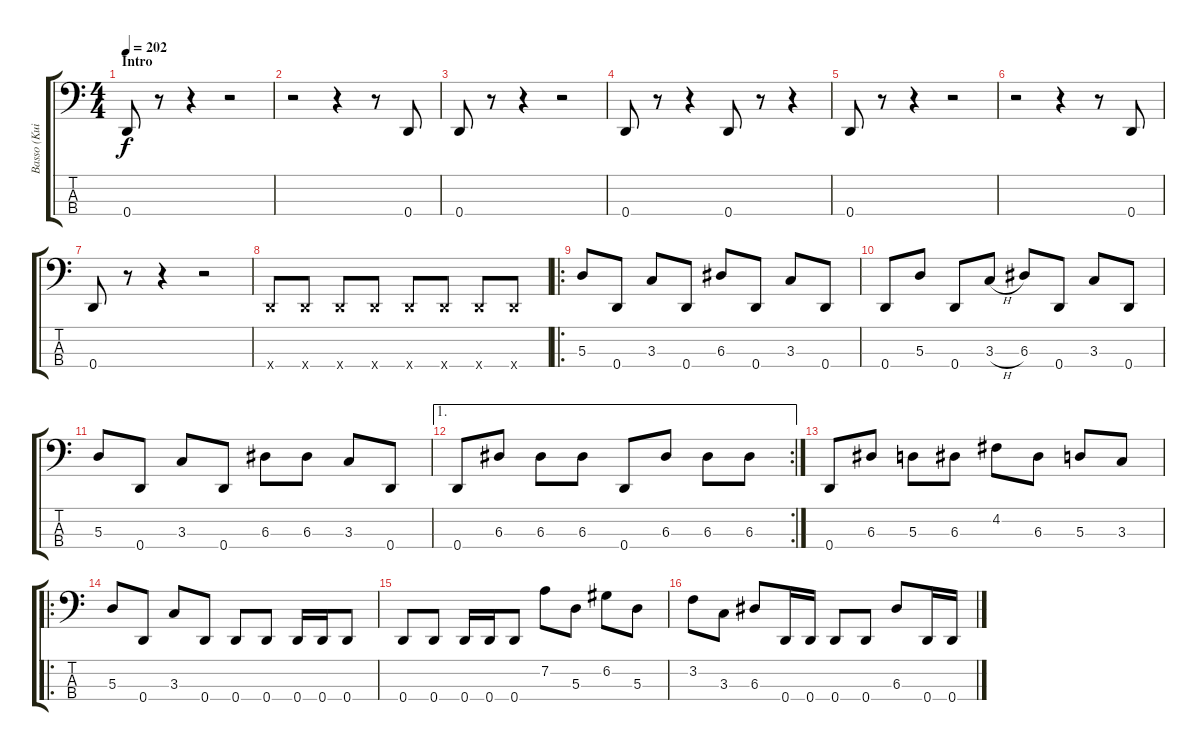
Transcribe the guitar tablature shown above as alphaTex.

\track ("Basso (Kuisma/Tuomo (levyllä))" "Basso (Kui") {instrument electricbasspick}
\staff {score tabs}
\tuning (G2 D2 A1 D1) {hide}
\ts (4 4)
\section ("" "Intro")
\tempo 202
\clef f4
\ks c
0.4.8{dy f instrument electricbasspick} r.8 r.4 r.2 |
r.2 r.4 r.8 0.4.8 |
0.4.8 r.8 r.4 r.2 |
0.4.8 r.8 r.4 0.4.8 r.8 r.4 |
0.4.8 r.8 r.4 r.2 |
r.2 r.4 r.8 0.4.8 |
0.4.8 r.8 r.4 r.2 |
0.4{x}.8 0.4{x}.8 0.4{x}.8 0.4{x}.8 0.4{x}.8 0.4{x}.8 0.4{x}.8 0.4{x}.8 |
\ro
5.3.8 0.4.8 3.3.8 0.4.8 6.3.8 0.4.8 3.3.8 0.4.8 |
0.4.8 5.3.8 0.4.8 3.3{h}.8 6.3.8 0.4.8 3.3.8 0.4.8 |
5.3.8 0.4.8 3.3.8 0.4.8 6.3.8 6.3.8 3.3.8 0.4.8 |
\ae 1
\rc 2
0.4.8 6.3.8 6.3.8 6.3.8 0.4.8 6.3.8 6.3.8 6.3.8 |
0.4.8 6.3.8 5.3.8 6.3.8 4.2.8 6.3.8 5.3.8 3.3.8 |
\ro
5.3.8 0.4.8 3.3.8 0.4.8 0.4.8 0.4.8 0.4.16 0.4.16 0.4.8 |
0.4.8 0.4.8 0.4.16 0.4.16 0.4.8 7.2.8 5.3.8 6.2.8 5.3.8 |
3.2.8 3.3.8 6.3.8 0.4.16 0.4.16 0.4.8 0.4.8 6.3.8 0.4.16 0.4.16
